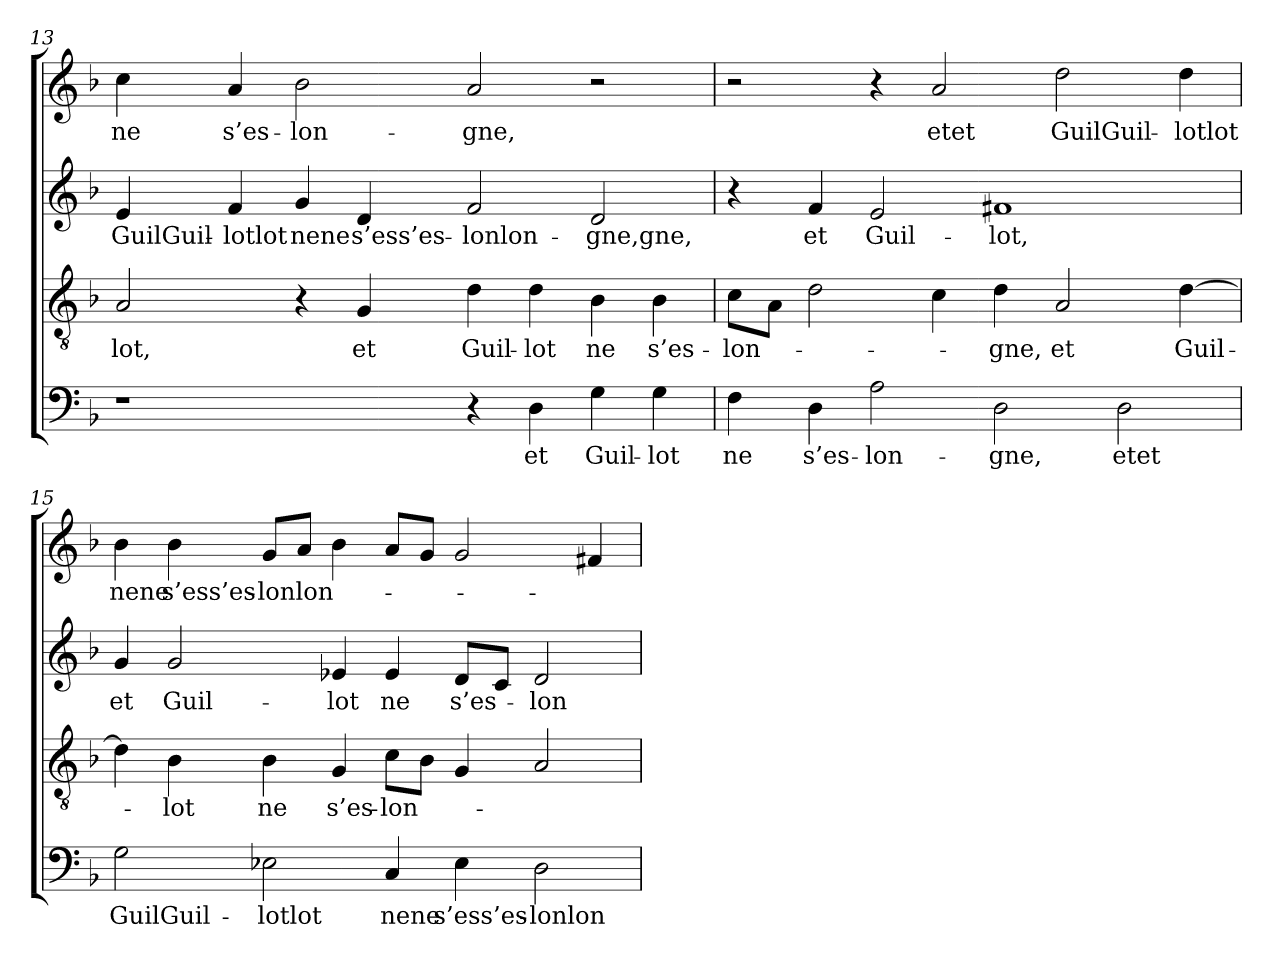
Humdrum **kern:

**kern	**text	**kern	**text	**kern	**text	**kern	**text
*part4	*part4	*part3	*part3	*part2	*part2	*part1	*part1
*staff4	*staff4	*staff3	*staff3	*staff2	*staff2	*staff1	*staff1
*clefF4	*	*clefGv2	*	*clefG2	*	*clefG2	*
*k[b-]	*	*k[b-]	*	*k[b-]	*	*k[b-]	*
=13	=13	=13	=13	=13	=13	=13	=13
1r	.	2A	-lot,	4e	GuilGuil-	4cc	ne
.	.	.	.	4f	-lotlot	4a	s’es-
.	.	4r	.	4g	nene	2b-	-lon-
.	.	4G	et	4d	s’ess’es-	.	.
4r	.	4d	Guil-	2f	-lonlon-	2a	-gne,
4D	et	4d	-lot	.	.	.	.
4G	Guil-	4B-	ne	2d	-gne,gne,	2r	.
4G	-lot	4B-	s’es-	.	.	.	.
!!LO:LB:g=z
=14	=14	=14	=14	=14	=14	=14	=14
4F	ne	8cL	-lon-	4r	.	2r	.
.	.	8AJ	.	.	.	.	.
4D	s’es-	2d	.	4f	et	.	.
2A	-lon-	.	.	2e	Guil-	4r	.
.	.	4c	.	.	.	2a	etet
2D	-gne,	4d	-gne,	1f#X	-lot,	.	.
.	.	2A	et	.	.	2dd	GuilGuil-
2D	etet	.	.	.	.	.	.
.	.	[4d	Guil-	.	.	4dd	-lotlot
=15	=15	=15	=15	=15	=15	=15	=15
2G	GuilGuil-	4d]	.	4g	et	4b-	nene
.	.	4B-	-lot	2g	Guil-	4b-	s’ess’es-
2E-X	-lotlot	4B-	ne	.	.	8gL	-lonlon-
.	.	.	.	.	.	8aJ	.
.	.	4G	s’es-	4e-X	-lot	4b-	.
4C	nene	8cL	-lon-	4e-	ne	8aL	.
.	.	8B-J	.	.	.	8gJ	.
4E-	s’ess’es-	4G	.	8dL	s’es-	2g	.
.	.	.	.	8cJ	.	.	.
2D	-lonlon-	2A	.	2d	-lon-	.	.
.	.	.	.	.	.	4f#X	.
=	=	=	=	=	=	=	=
*-	*-	*-	*-	*-	*-	*-	*-
